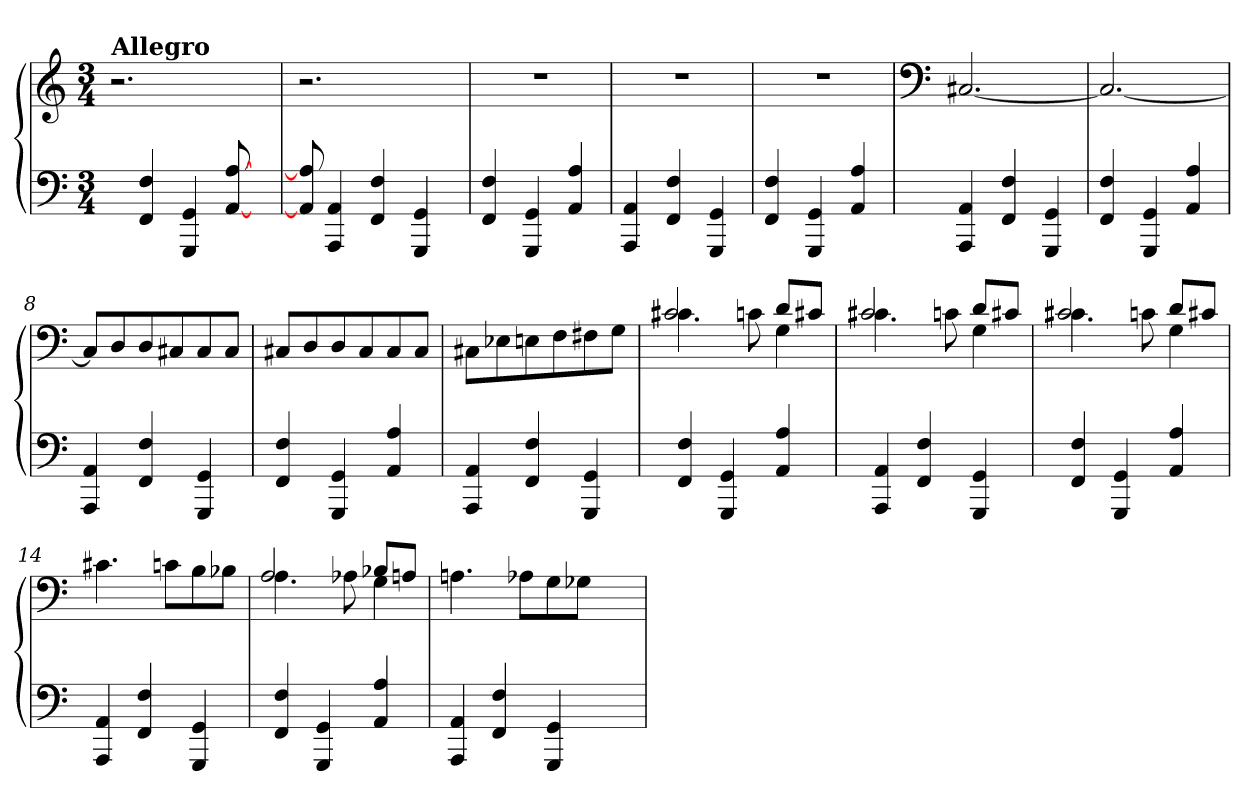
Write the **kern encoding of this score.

**kern	**kern
*part1	*part1
*staff2	*staff1
*clefF4	*clefG2
*k[]	*k[]
*M3/4	*M3/4
=1	=1
!	!LO:TX:a:B:t=Allegro
8ryy	2.r
4FF/ 4F/	.
4GGG/ 4GG/	.
[8AA/ [8A/	.
8ryy	8ryy
=2	=2
8AA]/ 8A]/	2.r
4AAA/ 4AA/	.
4FF/ 4F/	.
4GGG/ 4GG/	.
.	8ryy
=3	=3
4FF/ 4F/	2.r
4GGG/ 4GG/	.
4AA/ 4A/	.
=4	=4
4AAA/ 4AA/	2.r
4FF/ 4F/	.
4GGG/ 4GG/	.
=5	=5
4FF/ 4F/	2.r
4GGG/ 4GG/	.
4AA/ 4A/	.
=6	=6
*	*clefF4
4AAA/ 4AA/	[2.C#X/
4FF/ 4F/	.
4GGG/ 4GG/	.
=7	=7
4FF/ 4F/	2.C#/_
4GGG/ 4GG/	.
4AA/ 4A/	.
=8	=8
4AAA/ 4AA/	8C#/L]
.	8D/
4FF/ 4F/	8D/
.	8C#X/
4GGG/ 4GG/	8C#/
.	8C#/J
!!LO:LB:g=z
=9	=9
4FF/ 4F/	8C#X/L
.	8D/
4GGG/ 4GG/	8D/
.	8C#/
4AA/ 4A/	8C#/
.	8C#/J
=10	=10
4AAA/ 4AA/	8C#X\L
.	8E-X\
4FF/ 4F/	8En\
.	8F\
4GGG/ 4GG/	8F#X\
.	8G\J
=11	=11
*	*^
4FF/ 4F/	4.c#X\	2c#/
4GGG/ 4GG/	.	.
.	8cn\	.
4AA/ 4A/	4G\	8d/L
.	.	8c#X/J
=12	=12	=12
4AAA/ 4AA/	4.c#X\	2c#/
4FF/ 4F/	.	.
.	8cn\	.
4GGG/ 4GG/	4G\	8d/L
.	.	8c#X/J
!!LO:LB:g=z	!!
=13	=13	=13
4FF/ 4F/	4.c#X\	2c#/
4GGG/ 4GG/	.	.
.	8cn\	.
4AA/ 4A/	4G\	8d/L
.	.	8c#X/J
*	*v	*v
=14	=14
4AAA/ 4AA/	4.c#X\
4FF/ 4F/	.
.	8cn\L
4GGG/ 4GG/	8B\
.	8B-X\J
=15	=15
*	*^
4FF/ 4F/	4.A\	2A/
4GGG/ 4GG/	.	.
.	8A-X\	.
4AA/ 4A/	4G\	8B-X/L
.	.	8An/J
*	*v	*v
=16	=16
4AAA/ 4AA/	4.An\
4FF/ 4F/	.
.	8A-X\L
4GGG/ 4GG/	8G\
.	8G-X\J
4AA/yy	4ryy
=	=
*-	*-
